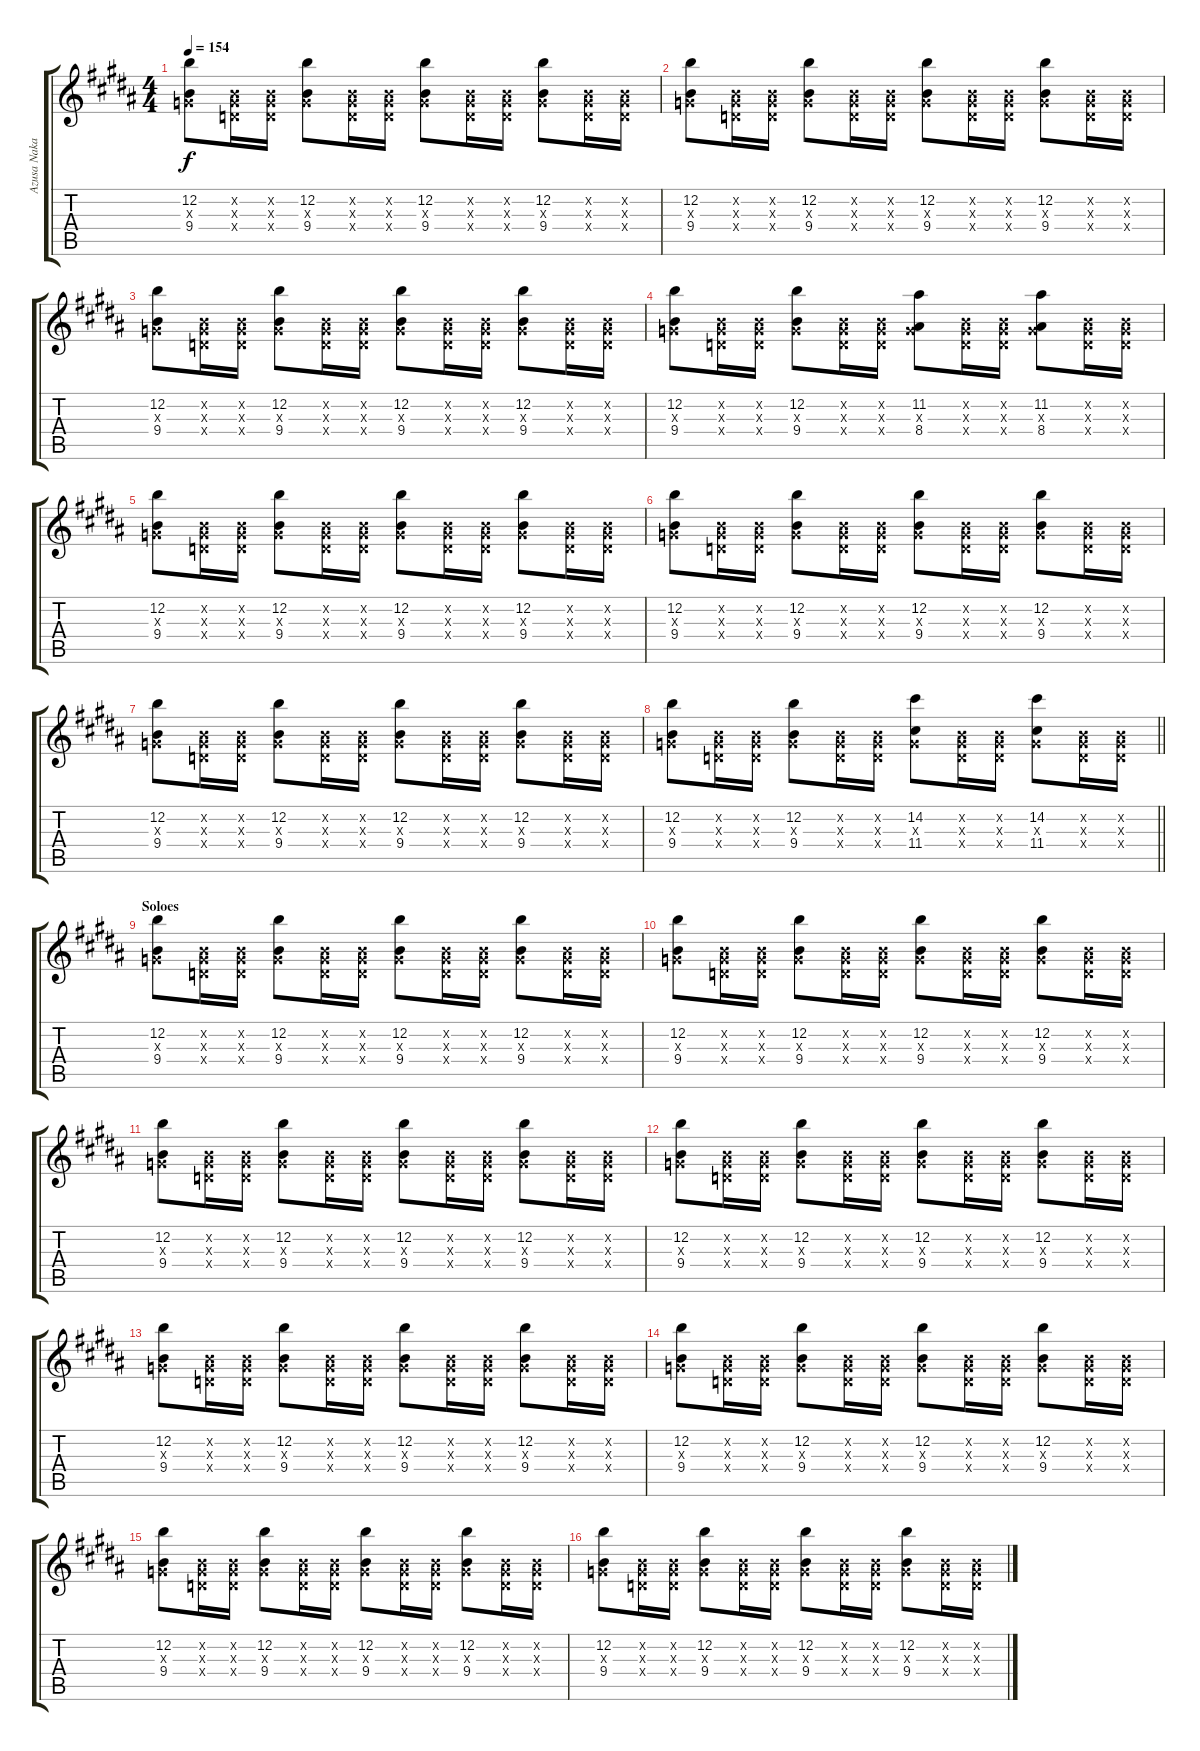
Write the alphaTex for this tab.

\track ("Azusa Nakano" "Azusa Naka") {instrument distortionguitar}
\staff {score tabs}
\tuning (E4 B3 G3 D3 A2 E2) {hide}
\ts (4 4)
\tempo 154
\clef g2
\ks b
(12.2 0.3{x} 9.4).8{dy f} (0.2{x} 0.3{x} 0.4{x}).16 (0.2{x} 0.3{x} 0.4{x}).16 (12.2 0.3{x} 9.4).8 (0.2{x} 0.3{x} 0.4{x}).16 (0.2{x} 0.3{x} 0.4{x}).16 (12.2 0.3{x} 9.4).8 (0.2{x} 0.3{x} 0.4{x}).16 (0.2{x} 0.3{x} 0.4{x}).16 (12.2 0.3{x} 9.4).8 (0.2{x} 0.3{x} 0.4{x}).16 (0.2{x} 0.3{x} 0.4{x}).16 |
(12.2 0.3{x} 9.4).8 (0.2{x} 0.3{x} 0.4{x}).16 (0.2{x} 0.3{x} 0.4{x}).16 (12.2 0.3{x} 9.4).8 (0.2{x} 0.3{x} 0.4{x}).16 (0.2{x} 0.3{x} 0.4{x}).16 (12.2 0.3{x} 9.4).8 (0.2{x} 0.3{x} 0.4{x}).16 (0.2{x} 0.3{x} 0.4{x}).16 (12.2 0.3{x} 9.4).8 (0.2{x} 0.3{x} 0.4{x}).16 (0.2{x} 0.3{x} 0.4{x}).16 |
(12.2 0.3{x} 9.4).8 (0.2{x} 0.3{x} 0.4{x}).16 (0.2{x} 0.3{x} 0.4{x}).16 (12.2 0.3{x} 9.4).8 (0.2{x} 0.3{x} 0.4{x}).16 (0.2{x} 0.3{x} 0.4{x}).16 (12.2 0.3{x} 9.4).8 (0.2{x} 0.3{x} 0.4{x}).16 (0.2{x} 0.3{x} 0.4{x}).16 (12.2 0.3{x} 9.4).8 (0.2{x} 0.3{x} 0.4{x}).16 (0.2{x} 0.3{x} 0.4{x}).16 |
(12.2 0.3{x} 9.4).8 (0.2{x} 0.3{x} 0.4{x}).16 (0.2{x} 0.3{x} 0.4{x}).16 (12.2 0.3{x} 9.4).8 (0.2{x} 0.3{x} 0.4{x}).16 (0.2{x} 0.3{x} 0.4{x}).16 (11.2 0.3{x} 8.4).8 (0.2{x} 0.3{x} 0.4{x}).16 (0.2{x} 0.3{x} 0.4{x}).16 (11.2 0.3{x} 8.4).8 (0.2{x} 0.3{x} 0.4{x}).16 (0.2{x} 0.3{x} 0.4{x}).16 |
(12.2 0.3{x} 9.4).8 (0.2{x} 0.3{x} 0.4{x}).16 (0.2{x} 0.3{x} 0.4{x}).16 (12.2 0.3{x} 9.4).8 (0.2{x} 0.3{x} 0.4{x}).16 (0.2{x} 0.3{x} 0.4{x}).16 (12.2 0.3{x} 9.4).8 (0.2{x} 0.3{x} 0.4{x}).16 (0.2{x} 0.3{x} 0.4{x}).16 (12.2 0.3{x} 9.4).8 (0.2{x} 0.3{x} 0.4{x}).16 (0.2{x} 0.3{x} 0.4{x}).16 |
(12.2 0.3{x} 9.4).8 (0.2{x} 0.3{x} 0.4{x}).16 (0.2{x} 0.3{x} 0.4{x}).16 (12.2 0.3{x} 9.4).8 (0.2{x} 0.3{x} 0.4{x}).16 (0.2{x} 0.3{x} 0.4{x}).16 (12.2 0.3{x} 9.4).8 (0.2{x} 0.3{x} 0.4{x}).16 (0.2{x} 0.3{x} 0.4{x}).16 (12.2 0.3{x} 9.4).8 (0.2{x} 0.3{x} 0.4{x}).16 (0.2{x} 0.3{x} 0.4{x}).16 |
(12.2 0.3{x} 9.4).8 (0.2{x} 0.3{x} 0.4{x}).16 (0.2{x} 0.3{x} 0.4{x}).16 (12.2 0.3{x} 9.4).8 (0.2{x} 0.3{x} 0.4{x}).16 (0.2{x} 0.3{x} 0.4{x}).16 (12.2 0.3{x} 9.4).8 (0.2{x} 0.3{x} 0.4{x}).16 (0.2{x} 0.3{x} 0.4{x}).16 (12.2 0.3{x} 9.4).8 (0.2{x} 0.3{x} 0.4{x}).16 (0.2{x} 0.3{x} 0.4{x}).16 |
\barLineRight lightlight
(12.2 0.3{x} 9.4).8 (0.2{x} 0.3{x} 0.4{x}).16 (0.2{x} 0.3{x} 0.4{x}).16 (12.2 0.3{x} 9.4).8 (0.2{x} 0.3{x} 0.4{x}).16 (0.2{x} 0.3{x} 0.4{x}).16 (14.2 0.3{x} 11.4).8 (0.2{x} 0.3{x} 0.4{x}).16 (0.2{x} 0.3{x} 0.4{x}).16 (14.2 0.3{x} 11.4).8 (0.2{x} 0.3{x} 0.4{x}).16 (0.2{x} 0.3{x} 0.4{x}).16 |
\section ("" "Soloes")
(12.2 0.3{x} 9.4).8 (0.2{x} 0.3{x} 0.4{x}).16 (0.2{x} 0.3{x} 0.4{x}).16 (12.2 0.3{x} 9.4).8 (0.2{x} 0.3{x} 0.4{x}).16 (0.2{x} 0.3{x} 0.4{x}).16 (12.2 0.3{x} 9.4).8 (0.2{x} 0.3{x} 0.4{x}).16 (0.2{x} 0.3{x} 0.4{x}).16 (12.2 0.3{x} 9.4).8 (0.2{x} 0.3{x} 0.4{x}).16 (0.2{x} 0.3{x} 0.4{x}).16 |
(12.2 0.3{x} 9.4).8 (0.2{x} 0.3{x} 0.4{x}).16 (0.2{x} 0.3{x} 0.4{x}).16 (12.2 0.3{x} 9.4).8 (0.2{x} 0.3{x} 0.4{x}).16 (0.2{x} 0.3{x} 0.4{x}).16 (12.2 0.3{x} 9.4).8 (0.2{x} 0.3{x} 0.4{x}).16 (0.2{x} 0.3{x} 0.4{x}).16 (12.2 0.3{x} 9.4).8 (0.2{x} 0.3{x} 0.4{x}).16 (0.2{x} 0.3{x} 0.4{x}).16 |
(12.2 0.3{x} 9.4).8 (0.2{x} 0.3{x} 0.4{x}).16 (0.2{x} 0.3{x} 0.4{x}).16 (12.2 0.3{x} 9.4).8 (0.2{x} 0.3{x} 0.4{x}).16 (0.2{x} 0.3{x} 0.4{x}).16 (12.2 0.3{x} 9.4).8 (0.2{x} 0.3{x} 0.4{x}).16 (0.2{x} 0.3{x} 0.4{x}).16 (12.2 0.3{x} 9.4).8 (0.2{x} 0.3{x} 0.4{x}).16 (0.2{x} 0.3{x} 0.4{x}).16 |
(12.2 0.3{x} 9.4).8 (0.2{x} 0.3{x} 0.4{x}).16 (0.2{x} 0.3{x} 0.4{x}).16 (12.2 0.3{x} 9.4).8 (0.2{x} 0.3{x} 0.4{x}).16 (0.2{x} 0.3{x} 0.4{x}).16 (12.2 0.3{x} 9.4).8 (0.2{x} 0.3{x} 0.4{x}).16 (0.2{x} 0.3{x} 0.4{x}).16 (12.2 0.3{x} 9.4).8 (0.2{x} 0.3{x} 0.4{x}).16 (0.2{x} 0.3{x} 0.4{x}).16 |
(12.2 0.3{x} 9.4).8 (0.2{x} 0.3{x} 0.4{x}).16 (0.2{x} 0.3{x} 0.4{x}).16 (12.2 0.3{x} 9.4).8 (0.2{x} 0.3{x} 0.4{x}).16 (0.2{x} 0.3{x} 0.4{x}).16 (12.2 0.3{x} 9.4).8 (0.2{x} 0.3{x} 0.4{x}).16 (0.2{x} 0.3{x} 0.4{x}).16 (12.2 0.3{x} 9.4).8 (0.2{x} 0.3{x} 0.4{x}).16 (0.2{x} 0.3{x} 0.4{x}).16 |
(12.2 0.3{x} 9.4).8 (0.2{x} 0.3{x} 0.4{x}).16 (0.2{x} 0.3{x} 0.4{x}).16 (12.2 0.3{x} 9.4).8 (0.2{x} 0.3{x} 0.4{x}).16 (0.2{x} 0.3{x} 0.4{x}).16 (12.2 0.3{x} 9.4).8 (0.2{x} 0.3{x} 0.4{x}).16 (0.2{x} 0.3{x} 0.4{x}).16 (12.2 0.3{x} 9.4).8 (0.2{x} 0.3{x} 0.4{x}).16 (0.2{x} 0.3{x} 0.4{x}).16 |
(12.2 0.3{x} 9.4).8 (0.2{x} 0.3{x} 0.4{x}).16 (0.2{x} 0.3{x} 0.4{x}).16 (12.2 0.3{x} 9.4).8 (0.2{x} 0.3{x} 0.4{x}).16 (0.2{x} 0.3{x} 0.4{x}).16 (12.2 0.3{x} 9.4).8 (0.2{x} 0.3{x} 0.4{x}).16 (0.2{x} 0.3{x} 0.4{x}).16 (12.2 0.3{x} 9.4).8 (0.2{x} 0.3{x} 0.4{x}).16 (0.2{x} 0.3{x} 0.4{x}).16 |
(12.2 0.3{x} 9.4).8 (0.2{x} 0.3{x} 0.4{x}).16 (0.2{x} 0.3{x} 0.4{x}).16 (12.2 0.3{x} 9.4).8 (0.2{x} 0.3{x} 0.4{x}).16 (0.2{x} 0.3{x} 0.4{x}).16 (12.2 0.3{x} 9.4).8 (0.2{x} 0.3{x} 0.4{x}).16 (0.2{x} 0.3{x} 0.4{x}).16 (12.2 0.3{x} 9.4).8 (0.2{x} 0.3{x} 0.4{x}).16 (0.2{x} 0.3{x} 0.4{x}).16
